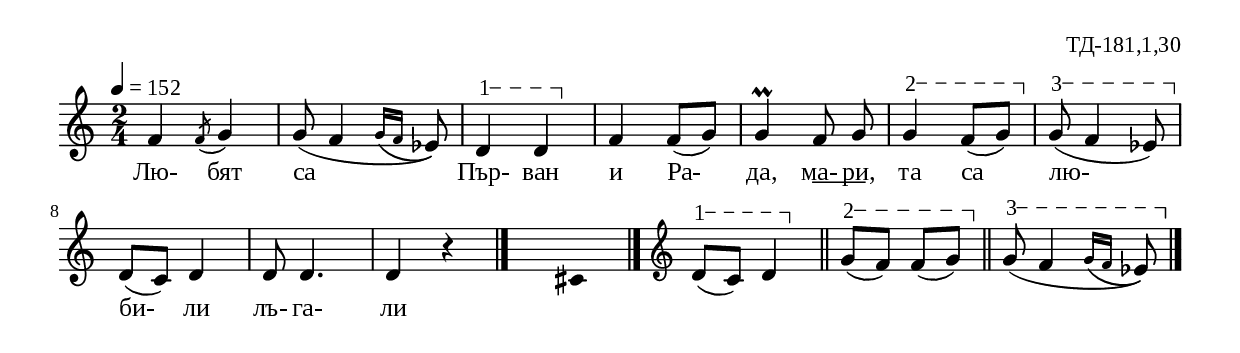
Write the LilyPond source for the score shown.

%{
TD_181_1_30
%}
\include "td-preamble.ly"

\score {
\relative c' {
 \tempo 4 = 152
  \time 2/4
f4 \acciaccatura f8 g4 | 
g8( f4 \grace { g16\([ f] } ees8\)) |
\varA
d4\startTextSpan d\stopTextSpan 
f f8( g) | g4\prall f8 g\noBeam 
\varB  
g4\startTextSpan f8( g\stopTextSpan) |
\varC
g\startTextSpan( f4 ees8\stopTextSpan) 
d( c) d4 d8 d4. d4 r4 
\bar "|." s4 \fixB cis4 \fixC \bar "|."
\endm
\varA
 d8\startTextSpan( c) d4\stopTextSpan  \bar "||"
\varB
 g8\startTextSpan( f)  f8( g\stopTextSpan)  \bar "||"
\varC
g\startTextSpan( f4 \grace { g16[\( f] } ees8\stopTextSpan\))  \bar "|." 
} 
\addlyrics { Лю- бят са Пър- ван и Ра- да, 
ма- \startTextSpan ри, \stopTextSpan та са лю- би- ли лъ- га- ли }
%
\layout {
  indent = #0
  line-width = 190\mm
  ragged-right=##f
\context {
      \Lyrics
      \consists "Text_spanner_engraver"
      \override TextSpanner #'direction = #DOWN
      \override TextSpanner #'style = #'line    
      \override TextSpanner #'outside-staff-priority = ##f
      \override TextSpanner #'padding = #0.2 % sets the distance of the line from the lyrics
      \override TextSpanner #'bound-details =
      #`((left . ((Y . 0)
                  (padding . 0)
                  (attach-dir . ,LEFT)))
         (left-broken . ((end-on-note . #t)))
         (right . ((Y . 0)
                   (padding . 0)
                   (attach-dir . ,RIGHT))))
    }
  
	}
%
\midi { 
	\context {
		\Score
		tempoWholesPerMinute = #(ly:make-moment 152 4)
		}
	}
}
%
\header{
%%   title = "Любят сей Първан и Рада"
  composer = "ТД-181,1,30"
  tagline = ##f
	}

